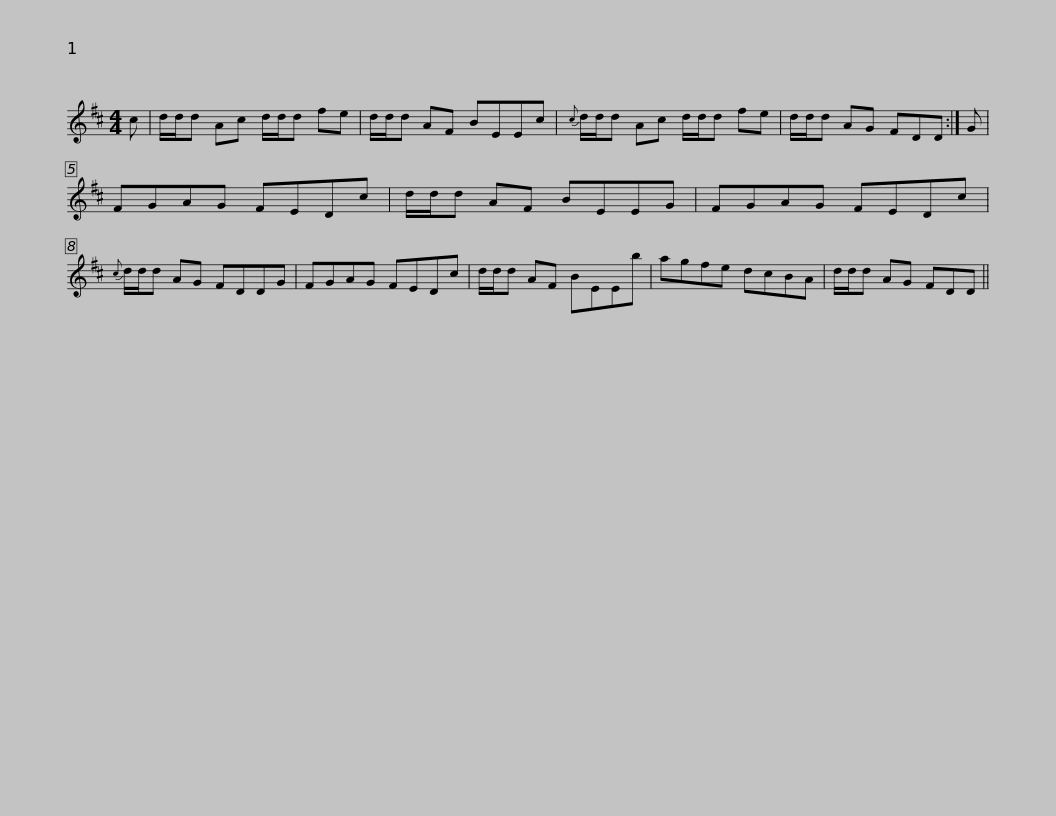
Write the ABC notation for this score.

X:1
L:1/8
M:4/4
I:linebreak $
K:D
V:1 treble
V:1
 c | d/d/d Ac d/d/d fe | d/d/d AF BEEc |{c} d/d/d Ac d/d/d fe | d/d/d AG FDD :| %5
 G |$ FGAG FEDc | d/d/d AF BEEG | FGAG FEDc |{c} d/d/d AG FDDG | %10
 FGAG FEDc |$ d/d/d AF BEEb | agfe dcBA | d/d/d AG FDD || %14
